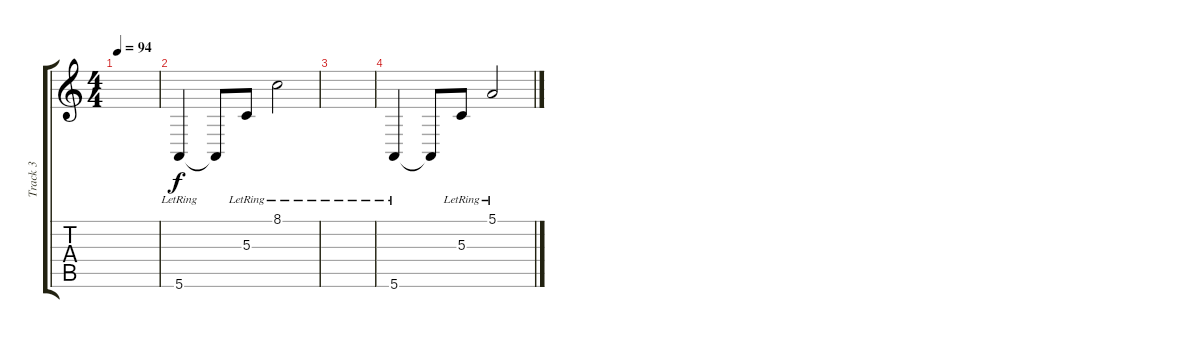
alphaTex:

\track ("Track 3" "Track 3") {instrument acousticgrandpiano}
\staff {score tabs}
\tuning (E4 B3 G3 D3 A2 E2) {hide}
\ts (4 4)
\tempo 94
\clef g2
\ks c
|
5.6{lr}.4 5.6{t}.8 5.3{lr}.8 8.1{lr}.2 |
|
5.6{lr}.4 5.6{t}.8 5.3{lr}.8 5.1{lr}.2
